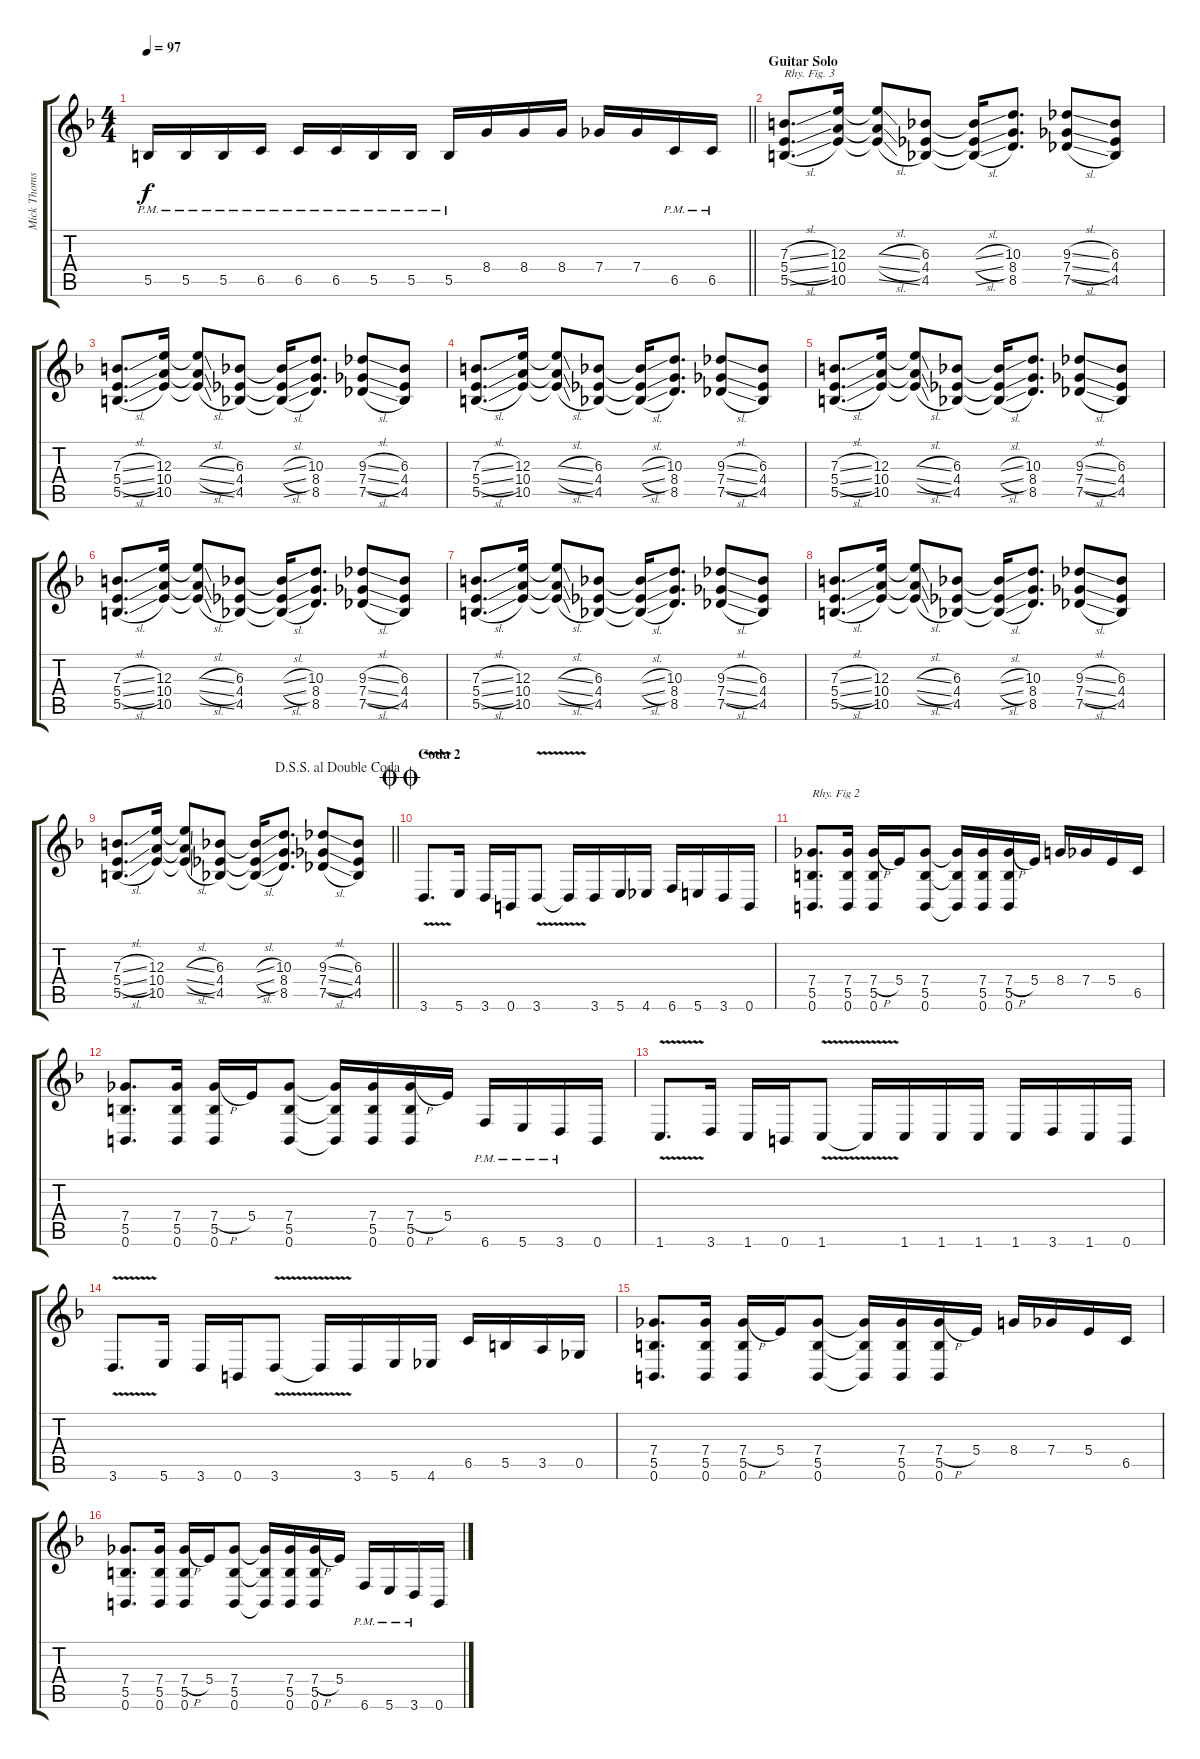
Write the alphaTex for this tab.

\track ("Mick Thomson" "Mick Thoms") {instrument distortionguitar}
\staff {score tabs}
\tuning (Db4 Ab3 E3 B2 Gb2 B1) {hide}
\ts (4 4)
\tempo 97
\clef g2
\barLineRight lightlight
\ks dminor
5.5{pm}.16{dy f} 5.5{pm}.16 5.5{pm}.16 6.5{pm}.16 6.5{pm}.16 6.5{pm}.16 5.5{pm}.16 5.5{pm}.16 5.5{pm}.16 8.4.16 8.4.16 8.4.16 7.4.16 7.4.16 6.5{pm}.16 6.5{pm}.16 |
\section ("" "Guitar Solo")
(7.3{sl} 5.4{sl} 5.5{sl}).8{d txt "Rhy. Fig. 3"} (12.3 10.4 10.5).16 (12.3{sl t} 10.4{sl t} 10.5{sl t}).8 (6.3 4.4 4.5).8 (6.3{sl t} 4.4{sl t} 4.5{sl t}).16 (10.3 8.4 8.5).8{d} (9.3{sl} 7.4{sl} 7.5{sl}).8 (6.3 4.4 4.5).8 |
(7.3{sl} 5.4{sl} 5.5{sl}).8{d} (12.3 10.4 10.5).16 (12.3{sl t} 10.4{sl t} 10.5{sl t}).8 (6.3 4.4 4.5).8 (6.3{sl t} 4.4{sl t} 4.5{sl t}).16 (10.3 8.4 8.5).8{d} (9.3{sl} 7.4{sl} 7.5{sl}).8 (6.3 4.4 4.5).8 |
(7.3{sl} 5.4{sl} 5.5{sl}).8{d} (12.3 10.4 10.5).16 (12.3{sl t} 10.4{sl t} 10.5{sl t}).8 (6.3 4.4 4.5).8 (6.3{sl t} 4.4{sl t} 4.5{sl t}).16 (10.3 8.4 8.5).8{d} (9.3{sl} 7.4{sl} 7.5{sl}).8 (6.3 4.4 4.5).8 |
(7.3{sl} 5.4{sl} 5.5{sl}).8{d} (12.3 10.4 10.5).16 (12.3{sl t} 10.4{sl t} 10.5{sl t}).8 (6.3 4.4 4.5).8 (6.3{sl t} 4.4{sl t} 4.5{sl t}).16 (10.3 8.4 8.5).8{d} (9.3{sl} 7.4{sl} 7.5{sl}).8 (6.3 4.4 4.5).8 |
(7.3{sl} 5.4{sl} 5.5{sl}).8{d} (12.3 10.4 10.5).16 (12.3{sl t} 10.4{sl t} 10.5{sl t}).8 (6.3 4.4 4.5).8 (6.3{sl t} 4.4{sl t} 4.5{sl t}).16 (10.3 8.4 8.5).8{d} (9.3{sl} 7.4{sl} 7.5{sl}).8 (6.3 4.4 4.5).8 |
(7.3{sl} 5.4{sl} 5.5{sl}).8{d} (12.3 10.4 10.5).16 (12.3{sl t} 10.4{sl t} 10.5{sl t}).8 (6.3 4.4 4.5).8 (6.3{sl t} 4.4{sl t} 4.5{sl t}).16 (10.3 8.4 8.5).8{d} (9.3{sl} 7.4{sl} 7.5{sl}).8 (6.3 4.4 4.5).8 |
(7.3{sl} 5.4{sl} 5.5{sl}).8{d} (12.3 10.4 10.5).16 (12.3{sl t} 10.4{sl t} 10.5{sl t}).8 (6.3 4.4 4.5).8 (6.3{sl t} 4.4{sl t} 4.5{sl t}).16 (10.3 8.4 8.5).8{d} (9.3{sl} 7.4{sl} 7.5{sl}).8 (6.3 4.4 4.5).8 |
\jump dalsegnosegnoaldoublecoda
\barLineRight lightlight
(7.3{sl} 5.4{sl} 5.5{sl}).8{d} (12.3 10.4 10.5).16 (12.3{sl t} 10.4{sl t} 10.5{sl t}).8 (6.3 4.4 4.5).8 (6.3{sl t} 4.4{sl t} 4.5{sl t}).16 (10.3 8.4 8.5).8{d} (9.3{sl} 7.4{sl} 7.5{sl}).8 (6.3 4.4 4.5).8 |
\section ("" "Coda 2")
\jump doublecoda
3.6{v}.8{d} 5.6.16 3.6.16 0.6.16 3.6{v}.8 3.6{t}.16 3.6.16 5.6.16 4.6.16 6.6.16 5.6.16 3.6.16 0.6.16 |
(7.4 5.5 0.6).8{d txt "Rhy. Fig 2"} (7.4 5.5 0.6).16 (7.4{h} 5.5 0.6).16 5.4.16 (7.4 5.5 0.6).8 (7.4{t} 5.5{t} 0.6{t}).16 (7.4 5.5 0.6).16 (7.4{h} 5.5 0.6).16 5.4.16 8.4.16 7.4.16 5.4.16 6.5.16 |
(7.4 5.5 0.6).8{d} (7.4 5.5 0.6).16 (7.4{h} 5.5 0.6).16 5.4.16 (7.4 5.5 0.6).8 (7.4{t} 5.5{t} 0.6{t}).16 (7.4 5.5 0.6).16 (7.4{h} 5.5 0.6).16 5.4.16 6.6{pm}.16 5.6{pm}.16 3.6{pm}.16 0.6.16 |
1.6{v}.8{d} 3.6.16 1.6.16 0.6.16 1.6{v}.8 1.6{t}.16 1.6.16 1.6.16 1.6.16 1.6.16 3.6.16 1.6.16 0.6.16 |
3.6{v}.8{d} 5.6.16 3.6.16 0.6.16 3.6{v}.8 3.6{t}.16 3.6.16 5.6.16 4.6.16 6.5.16 5.5.16 3.5.16 0.5.16 |
(7.4 5.5 0.6).8{d} (7.4 5.5 0.6).16 (7.4{h} 5.5 0.6).16 5.4.16 (7.4 5.5 0.6).8 (7.4{t} 5.5{t} 0.6{t}).16 (7.4 5.5 0.6).16 (7.4{h} 5.5 0.6).16 5.4.16 8.4.16 7.4.16 5.4.16 6.5.16 |
(7.4 5.5 0.6).8{d} (7.4 5.5 0.6).16 (7.4{h} 5.5 0.6).16 5.4.16 (7.4 5.5 0.6).8 (7.4{t} 5.5{t} 0.6{t}).16 (7.4 5.5 0.6).16 (7.4{h} 5.5 0.6).16 5.4.16 6.6{pm}.16 5.6{pm}.16 3.6{pm}.16 0.6.16
